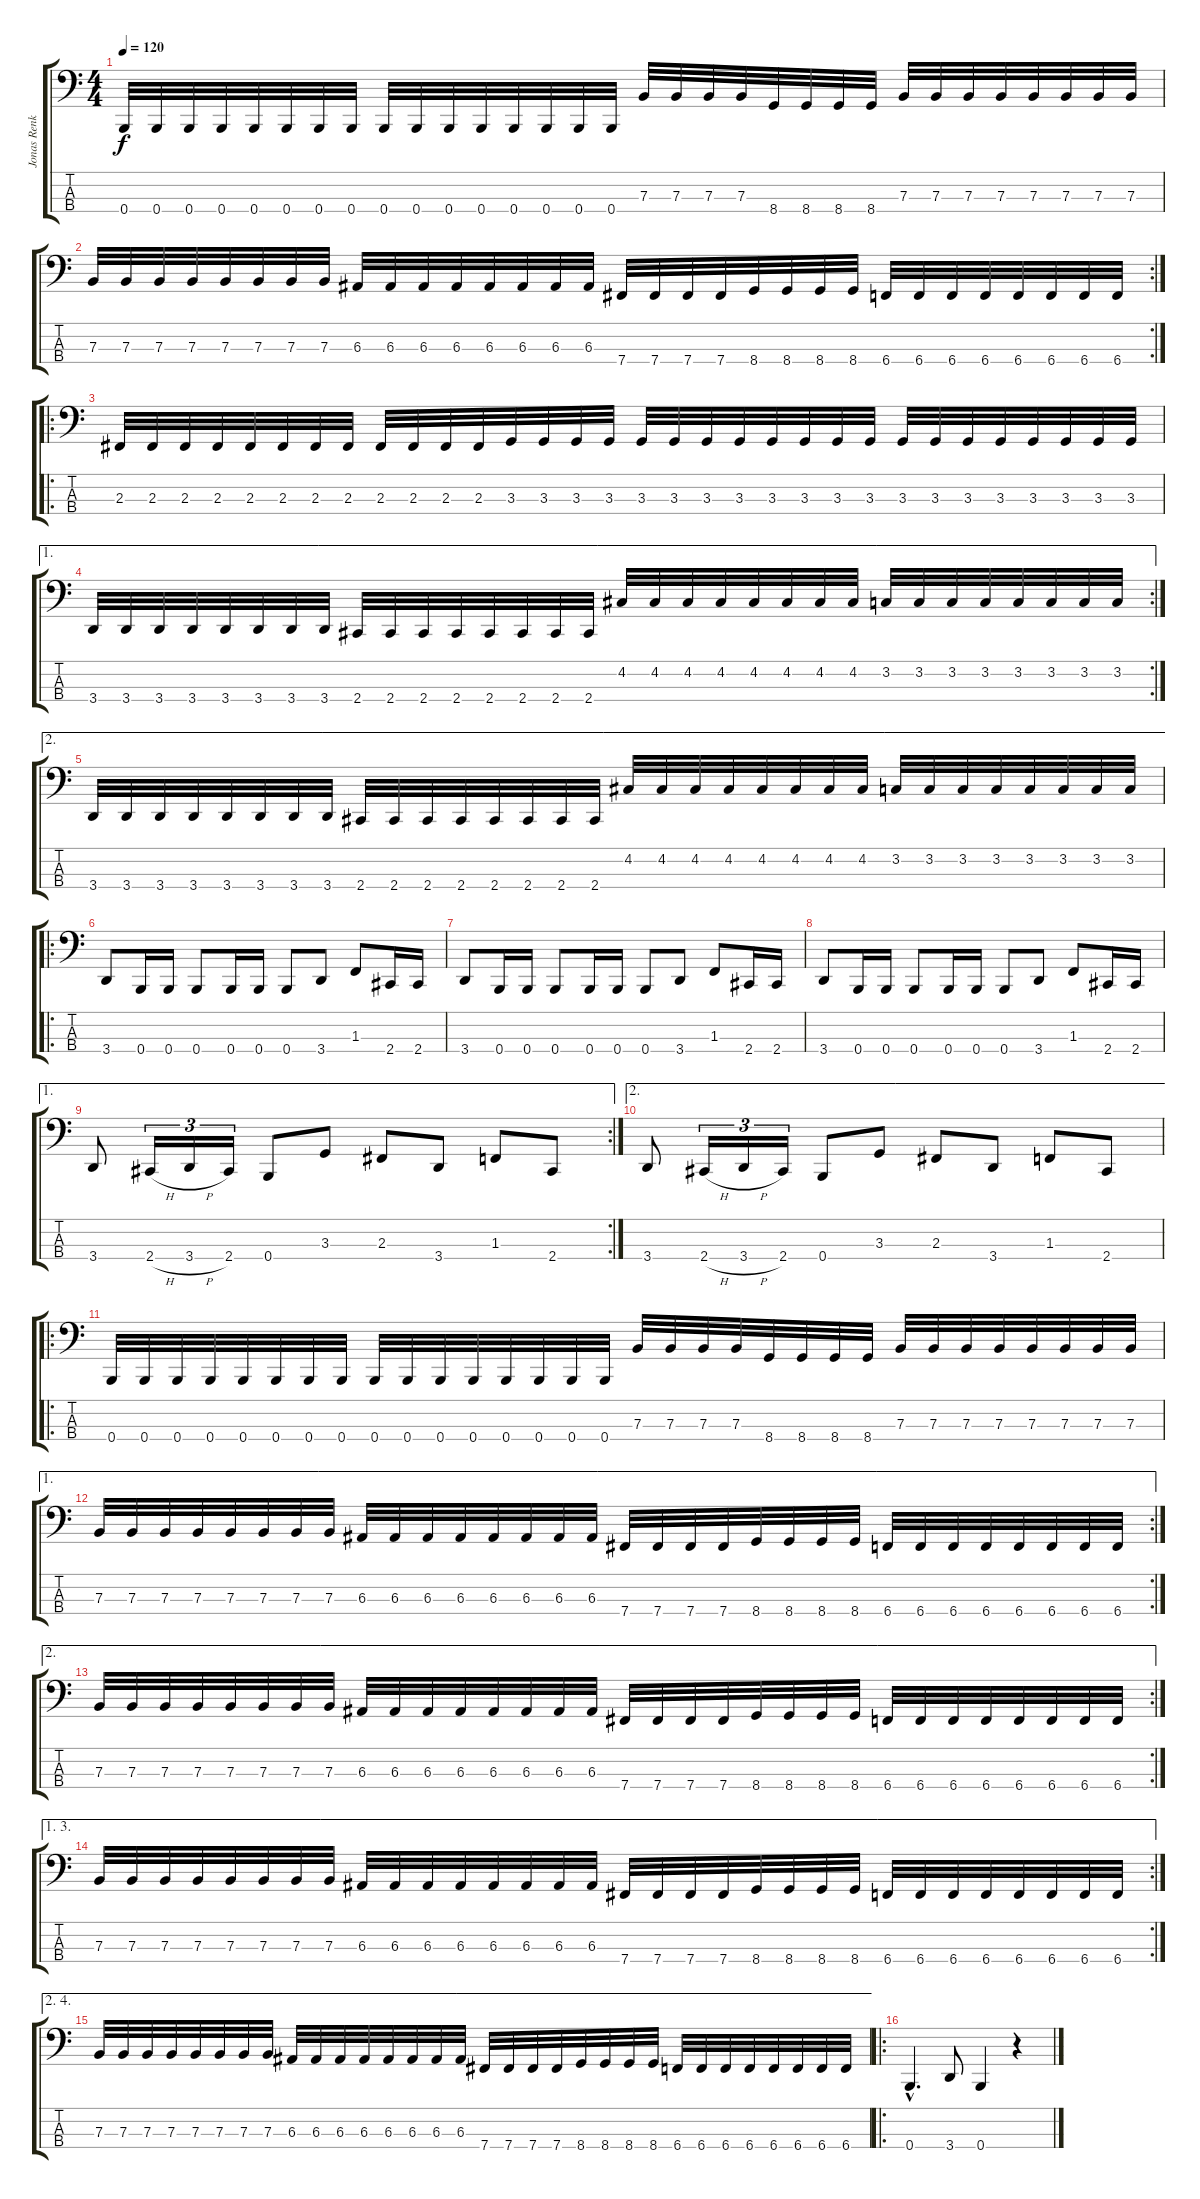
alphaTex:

\track ("Jonas Renkse" "Jonas Renk") {instrument electricbassfinger}
\staff {score tabs}
\tuning (D2 A1 E1 B0) {hide}
\ts (4 4)
\tempo 120
\clef f4
\ks c
0.4.32{dy f} 0.4.32 0.4.32 0.4.32 0.4.32 0.4.32 0.4.32 0.4.32 0.4.32 0.4.32 0.4.32 0.4.32 0.4.32 0.4.32 0.4.32 0.4.32 7.3.32 7.3.32 7.3.32 7.3.32 8.4.32 8.4.32 8.4.32 8.4.32 7.3.32 7.3.32 7.3.32 7.3.32 7.3.32 7.3.32 7.3.32 7.3.32 |
\rc 2
7.3.32 7.3.32 7.3.32 7.3.32 7.3.32 7.3.32 7.3.32 7.3.32 6.3.32 6.3.32 6.3.32 6.3.32 6.3.32 6.3.32 6.3.32 6.3.32 7.4.32 7.4.32 7.4.32 7.4.32 8.4.32 8.4.32 8.4.32 8.4.32 6.4.32 6.4.32 6.4.32 6.4.32 6.4.32 6.4.32 6.4.32 6.4.32 |
\ro
2.3.32 2.3.32 2.3.32 2.3.32 2.3.32 2.3.32 2.3.32 2.3.32 2.3.32 2.3.32 2.3.32 2.3.32 3.3.32 3.3.32 3.3.32 3.3.32 3.3.32 3.3.32 3.3.32 3.3.32 3.3.32 3.3.32 3.3.32 3.3.32 3.3.32 3.3.32 3.3.32 3.3.32 3.3.32 3.3.32 3.3.32 3.3.32 |
\ae 1
\rc 2
3.4.32 3.4.32 3.4.32 3.4.32 3.4.32 3.4.32 3.4.32 3.4.32 2.4.32 2.4.32 2.4.32 2.4.32 2.4.32 2.4.32 2.4.32 2.4.32 4.2.32 4.2.32 4.2.32 4.2.32 4.2.32 4.2.32 4.2.32 4.2.32 3.2.32 3.2.32 3.2.32 3.2.32 3.2.32 3.2.32 3.2.32 3.2.32 |
\ae 2
3.4.32 3.4.32 3.4.32 3.4.32 3.4.32 3.4.32 3.4.32 3.4.32 2.4.32 2.4.32 2.4.32 2.4.32 2.4.32 2.4.32 2.4.32 2.4.32 4.2.32 4.2.32 4.2.32 4.2.32 4.2.32 4.2.32 4.2.32 4.2.32 3.2.32 3.2.32 3.2.32 3.2.32 3.2.32 3.2.32 3.2.32 3.2.32 |
\ro
3.4.8 0.4.16 0.4.16 0.4.8 0.4.16 0.4.16 0.4.8 3.4.8 1.3.8 2.4.16 2.4.16 |
3.4.8 0.4.16 0.4.16 0.4.8 0.4.16 0.4.16 0.4.8 3.4.8 1.3.8 2.4.16 2.4.16 |
3.4.8 0.4.16 0.4.16 0.4.8 0.4.16 0.4.16 0.4.8 3.4.8 1.3.8 2.4.16 2.4.16 |
\ae 1
\rc 2
3.4.8 2.4{h}.16{tu (3 2)} 3.4{h}.16{tu (3 2)} 2.4.16{tu (3 2)} 0.4.8 3.3.8 2.3.8 3.4.8 1.3.8 2.4.8 |
\ae 2
3.4.8 2.4{h}.16{tu (3 2)} 3.4{h}.16{tu (3 2)} 2.4.16{tu (3 2)} 0.4.8 3.3.8 2.3.8 3.4.8 1.3.8 2.4.8 |
\ro
0.4.32 0.4.32 0.4.32 0.4.32 0.4.32 0.4.32 0.4.32 0.4.32 0.4.32 0.4.32 0.4.32 0.4.32 0.4.32 0.4.32 0.4.32 0.4.32 7.3.32 7.3.32 7.3.32 7.3.32 8.4.32 8.4.32 8.4.32 8.4.32 7.3.32 7.3.32 7.3.32 7.3.32 7.3.32 7.3.32 7.3.32 7.3.32 |
\ae 1
\rc 2
7.3.32 7.3.32 7.3.32 7.3.32 7.3.32 7.3.32 7.3.32 7.3.32 6.3.32 6.3.32 6.3.32 6.3.32 6.3.32 6.3.32 6.3.32 6.3.32 7.4.32 7.4.32 7.4.32 7.4.32 8.4.32 8.4.32 8.4.32 8.4.32 6.4.32 6.4.32 6.4.32 6.4.32 6.4.32 6.4.32 6.4.32 6.4.32 |
\ae 2
\rc 2
7.3.32 7.3.32 7.3.32 7.3.32 7.3.32 7.3.32 7.3.32 7.3.32 6.3.32 6.3.32 6.3.32 6.3.32 6.3.32 6.3.32 6.3.32 6.3.32 7.4.32 7.4.32 7.4.32 7.4.32 8.4.32 8.4.32 8.4.32 8.4.32 6.4.32 6.4.32 6.4.32 6.4.32 6.4.32 6.4.32 6.4.32 6.4.32 |
\ae (1 3)
\rc 2
7.3.32 7.3.32 7.3.32 7.3.32 7.3.32 7.3.32 7.3.32 7.3.32 6.3.32 6.3.32 6.3.32 6.3.32 6.3.32 6.3.32 6.3.32 6.3.32 7.4.32 7.4.32 7.4.32 7.4.32 8.4.32 8.4.32 8.4.32 8.4.32 6.4.32 6.4.32 6.4.32 6.4.32 6.4.32 6.4.32 6.4.32 6.4.32 |
\ae (2 4)
7.3.32 7.3.32 7.3.32 7.3.32 7.3.32 7.3.32 7.3.32 7.3.32 6.3.32 6.3.32 6.3.32 6.3.32 6.3.32 6.3.32 6.3.32 6.3.32 7.4.32 7.4.32 7.4.32 7.4.32 8.4.32 8.4.32 8.4.32 8.4.32 6.4.32 6.4.32 6.4.32 6.4.32 6.4.32 6.4.32 6.4.32 6.4.32 |
\ro
0.4{hac}.4{d} 3.4.8 0.4.4 r.4
